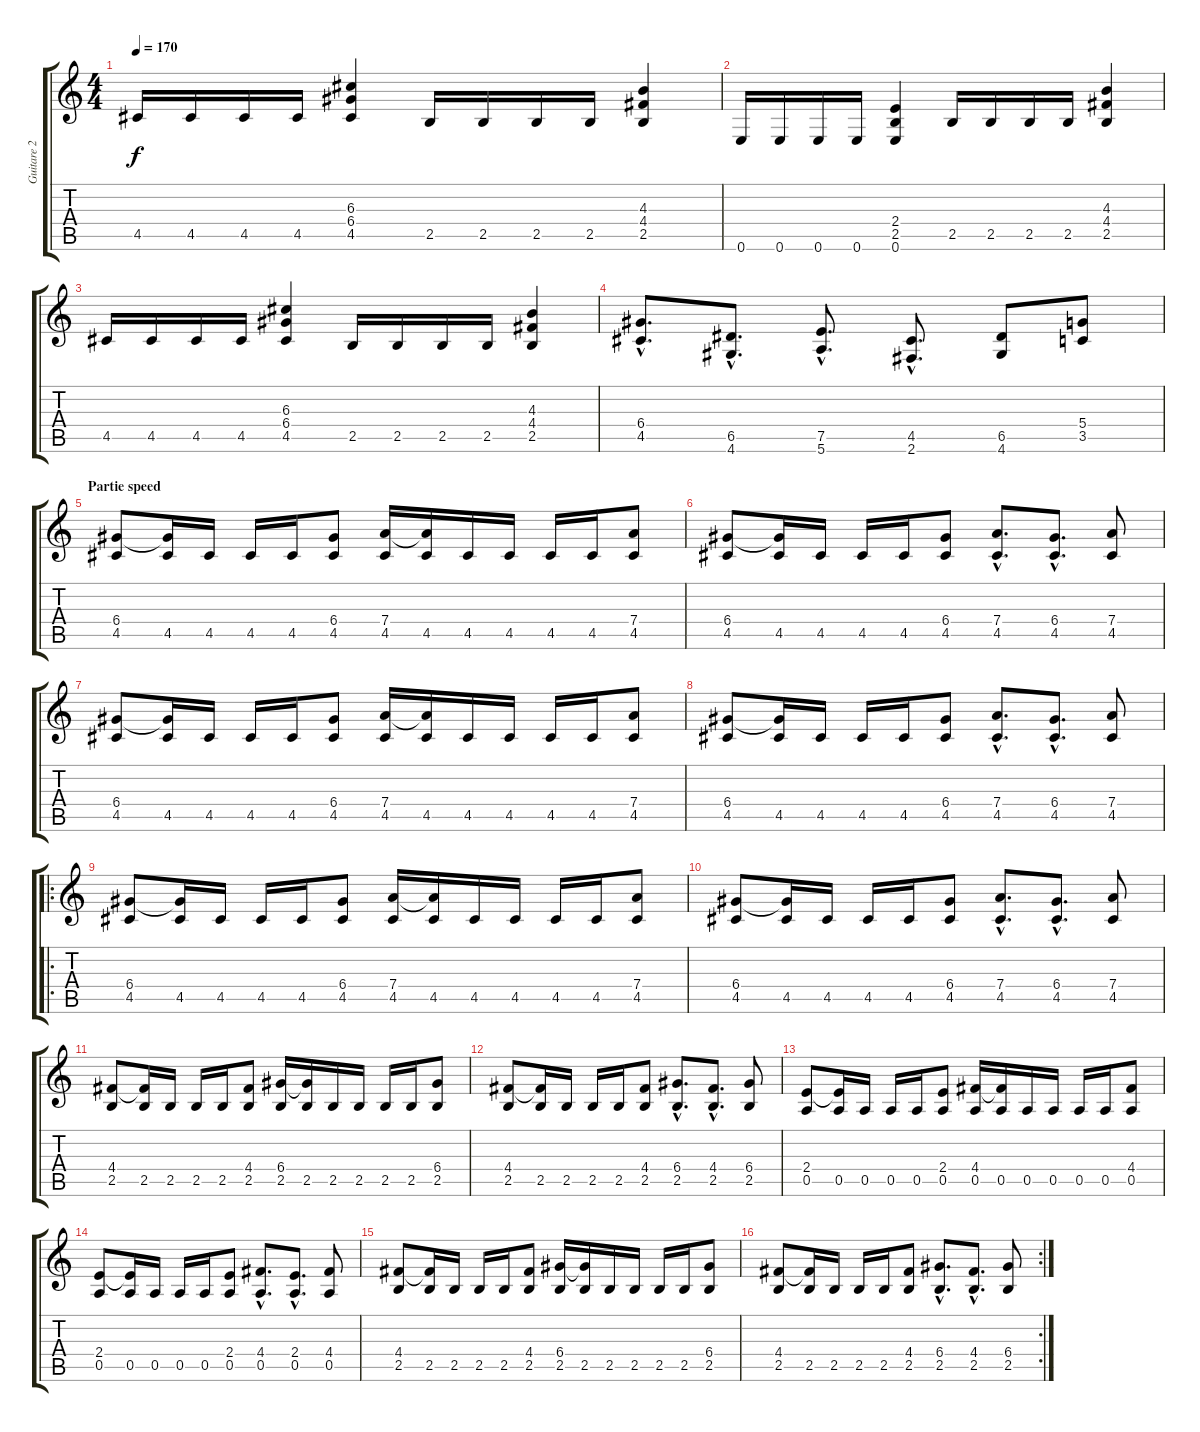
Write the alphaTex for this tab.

\track ("Guitare 2" "Guitare 2") {instrument overdrivenguitar}
\staff {score tabs}
\tuning (E4 B3 G3 D3 A2 E2) {hide}
\ts (4 4)
\tempo 170
\clef g2
\ks c
4.5.16{dy f} 4.5.16 4.5.16 4.5.16 (6.3 6.4 4.5).4 2.5.16 2.5.16 2.5.16 2.5.16 (4.3 4.4 2.5).4 |
0.6.16 0.6.16 0.6.16 0.6.16 (2.4 2.5 0.6).4 2.5.16 2.5.16 2.5.16 2.5.16 (4.3 4.4 2.5).4 |
4.5.16 4.5.16 4.5.16 4.5.16 (6.3 6.4 4.5).4 2.5.16 2.5.16 2.5.16 2.5.16 (4.3 4.4 2.5).4 |
(6.4{hac} 4.5{hac}).8{d} (6.5{hac} 4.6{hac}).8{d} (7.5{hac} 5.6{hac}).8{d} (4.5{hac} 2.6{hac}).8{d} (6.5 4.6).8 (5.4 3.5).8 |
\section ("" "Partie speed")
(6.4 4.5).8 (6.4{t} 4.5).16 4.5.16 4.5.16 4.5.16 (6.4 4.5).8 (7.4 4.5).16 (7.4{t} 4.5).16 4.5.16 4.5.16 4.5.16 4.5.16 (7.4 4.5).8 |
(6.4 4.5).8 (6.4{t} 4.5).16 4.5.16 4.5.16 4.5.16 (6.4 4.5).8 (7.4{hac} 4.5{hac}).8{d} (6.4{hac} 4.5{hac}).8{d} (7.4 4.5).8 |
(6.4 4.5).8 (6.4{t} 4.5).16 4.5.16 4.5.16 4.5.16 (6.4 4.5).8 (7.4 4.5).16 (7.4{t} 4.5).16 4.5.16 4.5.16 4.5.16 4.5.16 (7.4 4.5).8 |
(6.4 4.5).8 (6.4{t} 4.5).16 4.5.16 4.5.16 4.5.16 (6.4 4.5).8 (7.4{hac} 4.5{hac}).8{d} (6.4{hac} 4.5{hac}).8{d} (7.4 4.5).8 |
\ro
(6.4 4.5).8 (6.4{t} 4.5).16 4.5.16 4.5.16 4.5.16 (6.4 4.5).8 (7.4 4.5).16 (7.4{t} 4.5).16 4.5.16 4.5.16 4.5.16 4.5.16 (7.4 4.5).8 |
(6.4 4.5).8 (6.4{t} 4.5).16 4.5.16 4.5.16 4.5.16 (6.4 4.5).8 (7.4{hac} 4.5{hac}).8{d} (6.4{hac} 4.5{hac}).8{d} (7.4 4.5).8 |
(4.4 2.5).8 (4.4{t} 2.5).16 2.5.16 2.5.16 2.5.16 (4.4 2.5).8 (6.4 2.5).16 (6.4{t} 2.5).16 2.5.16 2.5.16 2.5.16 2.5.16 (6.4 2.5).8 |
(4.4 2.5).8 (4.4{t} 2.5).16 2.5.16 2.5.16 2.5.16 (4.4 2.5).8 (6.4{hac} 2.5{hac}).8{d} (4.4{hac} 2.5{hac}).8{d} (6.4 2.5).8 |
(2.4 0.5).8 (2.4{t} 0.5).16 0.5.16 0.5.16 0.5.16 (2.4 0.5).8 (4.4 0.5).16 (4.4{t} 0.5).16 0.5.16 0.5.16 0.5.16 0.5.16 (4.4 0.5).8 |
(2.4 0.5).8 (2.4{t} 0.5).16 0.5.16 0.5.16 0.5.16 (2.4 0.5).8 (4.4{hac} 0.5{hac}).8{d} (2.4{hac} 0.5{hac}).8{d} (4.4 0.5).8 |
(4.4 2.5).8 (4.4{t} 2.5).16 2.5.16 2.5.16 2.5.16 (4.4 2.5).8 (6.4 2.5).16 (6.4{t} 2.5).16 2.5.16 2.5.16 2.5.16 2.5.16 (6.4 2.5).8 |
\rc 2
(4.4 2.5).8 (4.4{t} 2.5).16 2.5.16 2.5.16 2.5.16 (4.4 2.5).8 (6.4{hac} 2.5{hac}).8{d} (4.4{hac} 2.5{hac}).8{d} (6.4 2.5).8
